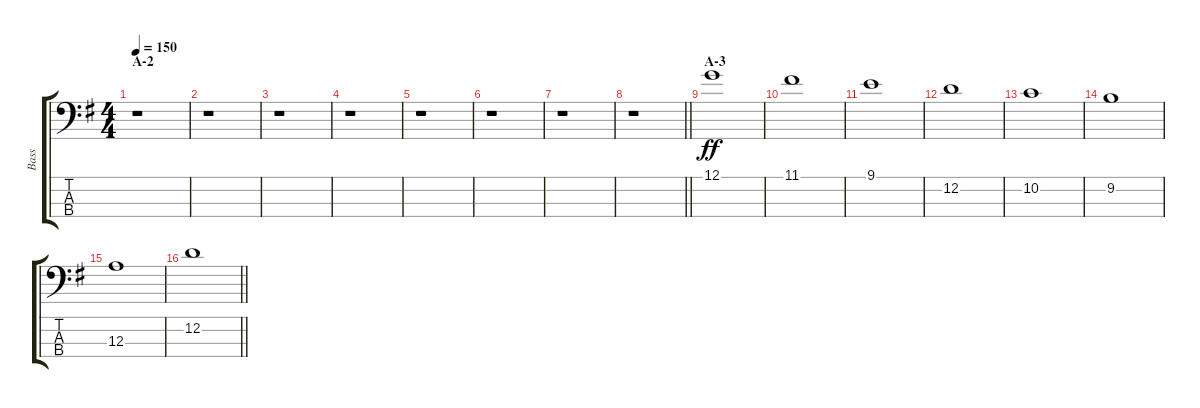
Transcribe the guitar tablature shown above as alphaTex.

\track ("Bass" "Bass") {instrument electricbasspick}
\staff {score tabs}
\tuning (G2 D2 A1 E1) {hide}
\ts (4 4)
\section ("" "A-2")
\tempo 150
\clef f4
\ks g
r.1{dy ff} |
r.1 |
r.1 |
r.1 |
r.1 |
r.1 |
r.1 |
\barLineRight lightlight
r.1 |
\section ("" "A-3")
12.1.1 |
11.1.1 |
9.1.1 |
12.2.1 |
10.2.1 |
9.2.1 |
12.3.1 |
\barLineRight lightlight
12.2.1
